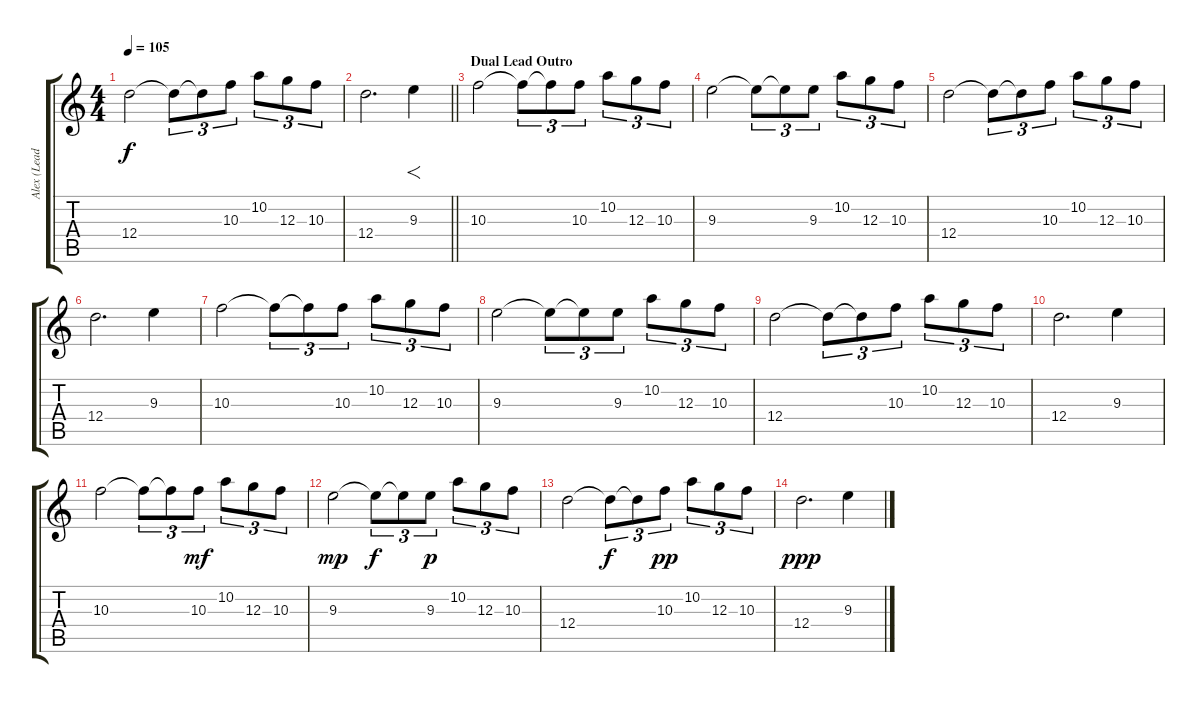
\track ("Alex (Lead Guitar)" "Alex (Lead") {instrument distortionguitar}
\staff {score tabs}
\tuning (E4 B3 G3 D3 A2 D2) {hide}
\ts (4 4)
\tempo 105
\clef g2
\ks c
12.4.2{dy f} 12.4{t}.8{tu (3 2)} 12.4{t}.8{tu (3 2)} 10.3.8{tu (3 2)} 10.2.8{tu (3 2)} 12.3.8{tu (3 2)} 10.3.8{tu (3 2)} |
\barLineRight lightlight
12.4.2{d} 9.3.4{f instrument distortionguitar} |
\section ("" "Dual Lead Outro")
10.3.2 10.3{t}.8{tu (3 2)} 10.3{t}.8{tu (3 2)} 10.3.8{tu (3 2)} 10.2.8{tu (3 2)} 12.3.8{tu (3 2)} 10.3.8{tu (3 2)} |
9.3.2 9.3{t}.8{tu (3 2)} 9.3{t}.8{tu (3 2)} 9.3.8{tu (3 2)} 10.2.8{tu (3 2)} 12.3.8{tu (3 2)} 10.3.8{tu (3 2)} |
12.4.2 12.4{t}.8{tu (3 2)} 12.4{t}.8{tu (3 2)} 10.3.8{tu (3 2)} 10.2.8{tu (3 2)} 12.3.8{tu (3 2)} 10.3.8{tu (3 2)} |
12.4.2{d} 9.3.4 |
10.3.2 10.3{t}.8{tu (3 2)} 10.3{t}.8{tu (3 2)} 10.3.8{tu (3 2)} 10.2.8{tu (3 2)} 12.3.8{tu (3 2)} 10.3.8{tu (3 2)} |
9.3.2 9.3{t}.8{tu (3 2)} 9.3{t}.8{tu (3 2)} 9.3.8{tu (3 2)} 10.2.8{tu (3 2)} 12.3.8{tu (3 2)} 10.3.8{tu (3 2)} |
12.4.2 12.4{t}.8{tu (3 2)} 12.4{t}.8{tu (3 2)} 10.3.8{tu (3 2)} 10.2.8{tu (3 2)} 12.3.8{tu (3 2)} 10.3.8{tu (3 2)} |
12.4.2{d} 9.3.4 |
10.3.2 10.3{t}.8{tu (3 2)} 10.3{t}.8{tu (3 2)} 10.3.8{tu (3 2) dy mf} 10.2.8{tu (3 2)} 12.3.8{tu (3 2)} 10.3.8{tu (3 2)} |
9.3.2{dy mp} 9.3{t}.8{tu (3 2) dy f} 9.3{t}.8{tu (3 2)} 9.3.8{tu (3 2) dy p} 10.2.8{tu (3 2)} 12.3.8{tu (3 2)} 10.3.8{tu (3 2)} |
12.4.2 12.4{t}.8{tu (3 2) dy f} 12.4{t}.8{tu (3 2)} 10.3.8{tu (3 2) dy pp} 10.2.8{tu (3 2)} 12.3.8{tu (3 2)} 10.3.8{tu (3 2)} |
12.4.2{d dy ppp} 9.3.4
